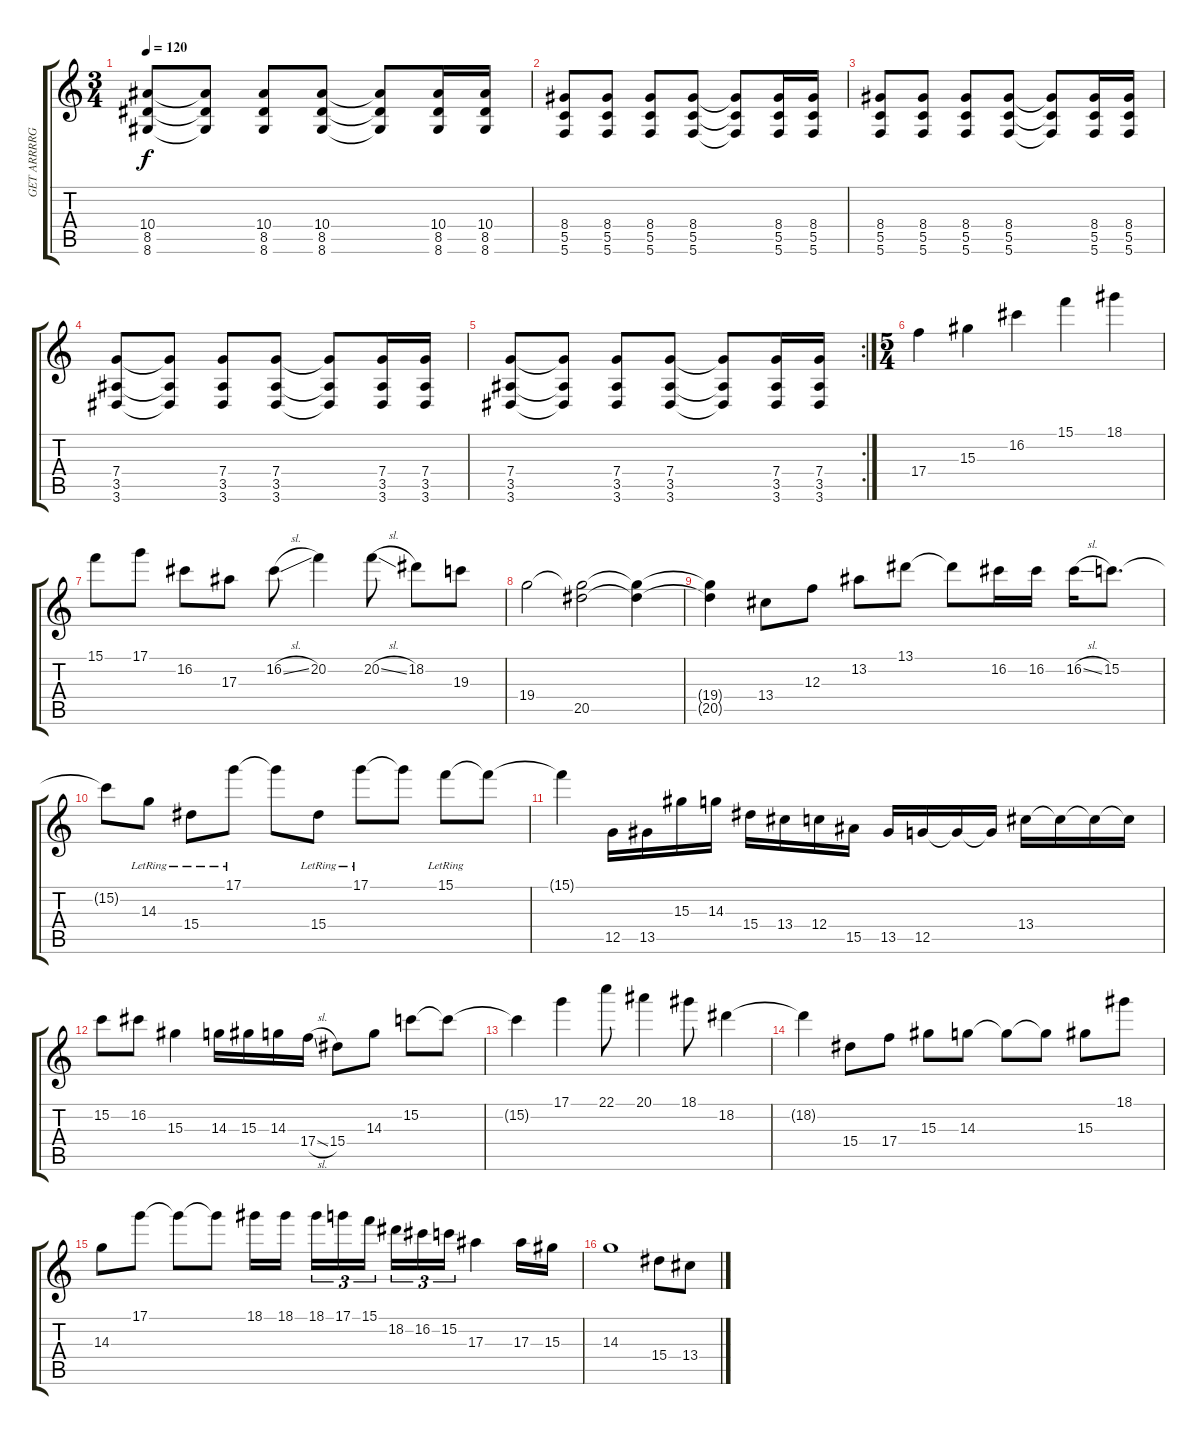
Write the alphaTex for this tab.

\track ("GET ARRRRGH 2" "GET ARRRRG") {instrument overdrivenguitar}
\staff {score tabs}
\tuning (D4 A3 F3 C3 G2 C2) {hide}
\ts (3 4)
\tempo 120
\clef g2
\ks c
(10.4 8.5 8.6).8{dy f} (10.4{t} 8.5{t} 8.6{t}).8 (10.4 8.5 8.6).8 (10.4 8.5 8.6).8 (10.4{t} 8.5{t} 8.6{t}).8 (10.4 8.5 8.6).16 (10.4 8.5 8.6).16 |
(8.4 5.5 5.6).8 (8.4 5.5 5.6).8 (8.4 5.5 5.6).8 (8.4 5.5 5.6).8 (8.4{t} 5.5{t} 5.6{t}).8 (8.4 5.5 5.6).16 (8.4 5.5 5.6).16 |
(8.4 5.5 5.6).8 (8.4 5.5 5.6).8 (8.4 5.5 5.6).8 (8.4 5.5 5.6).8 (8.4{t} 5.5{t} 5.6{t}).8 (8.4 5.5 5.6).16 (8.4 5.5 5.6).16 |
(7.4 3.5 3.6).8 (7.4{t} 3.5{t} 3.6{t}).8 (7.4 3.5 3.6).8 (7.4 3.5 3.6).8 (7.4{t} 3.5{t} 3.6{t}).8 (7.4 3.5 3.6).16 (7.4 3.5 3.6).16 |
\rc 2
(7.4 3.5 3.6).8 (7.4{t} 3.5{t} 3.6{t}).8 (7.4 3.5 3.6).8 (7.4 3.5 3.6).8 (7.4{t} 3.5{t} 3.6{t}).8 (7.4 3.5 3.6).16 (7.4 3.5 3.6).16 |
\ts (5 4)
17.4.4{instrument electricguitarjazz} 15.3.4 16.2.4 15.1.4 18.1.4 |
15.1.8 17.1.8 16.2.8 17.3.8 16.2{sl}.8 20.2.4 20.2{sl}.8 18.2.8 19.3.8 |
19.4.2 (19.4{t} 20.5).2 (19.4{t} 20.5{t}).4 |
(19.4{t} 20.5{t}).4 13.4.8 12.3.8 13.2.8 13.1.8 13.1{t}.8 16.2.16 16.2.16 16.2{sl}.16 15.2.8{d} |
15.2{t}.8 14.3{lr}.8 15.4{lr}.8 17.1{lr}.8 17.1{t}.8 15.4{lr}.8 17.1{lr}.8 17.1{t}.8 15.1{lr}.8 15.1{t}.8 |
15.1{t}.4 12.5.16 13.5.16 15.3.16 14.3.16 15.4.16 13.4.16 12.4.16 15.5.16 13.5.16 12.5.16 12.5{t}.16 12.5{t}.16 13.4.16 13.4{t}.16 13.4{t}.16 13.4{t}.16 |
15.2.8{instrument overdrivenguitar} 16.2.8 15.3.4 14.3.16 15.3.16 14.3.16 17.4{sl}.16 15.4.8 14.3.8 15.2.8 15.2{t}.8 |
15.2{t}.4 17.1.4 22.1.8 20.1.4 18.1.8 18.2.4 |
18.2{t}.4 15.4.8 17.4.8 15.3.8 14.3.8 14.3{t}.8 14.3{t}.8 15.3.8 18.1.8 |
14.3.8 17.1.8 17.1{t}.8 17.1{t}.8 18.1.16 18.1.16{beam splitsecondary} 18.1.16{tu (3 2)} 17.1.16{tu (3 2)} 15.1.16{tu (3 2)} 18.2.16{tu (3 2)} 16.2.16{tu (3 2)} 15.2.16{tu (3 2)} 17.3.4 17.3.16 15.3.16 |
14.3.1 15.4.8 13.4.8
